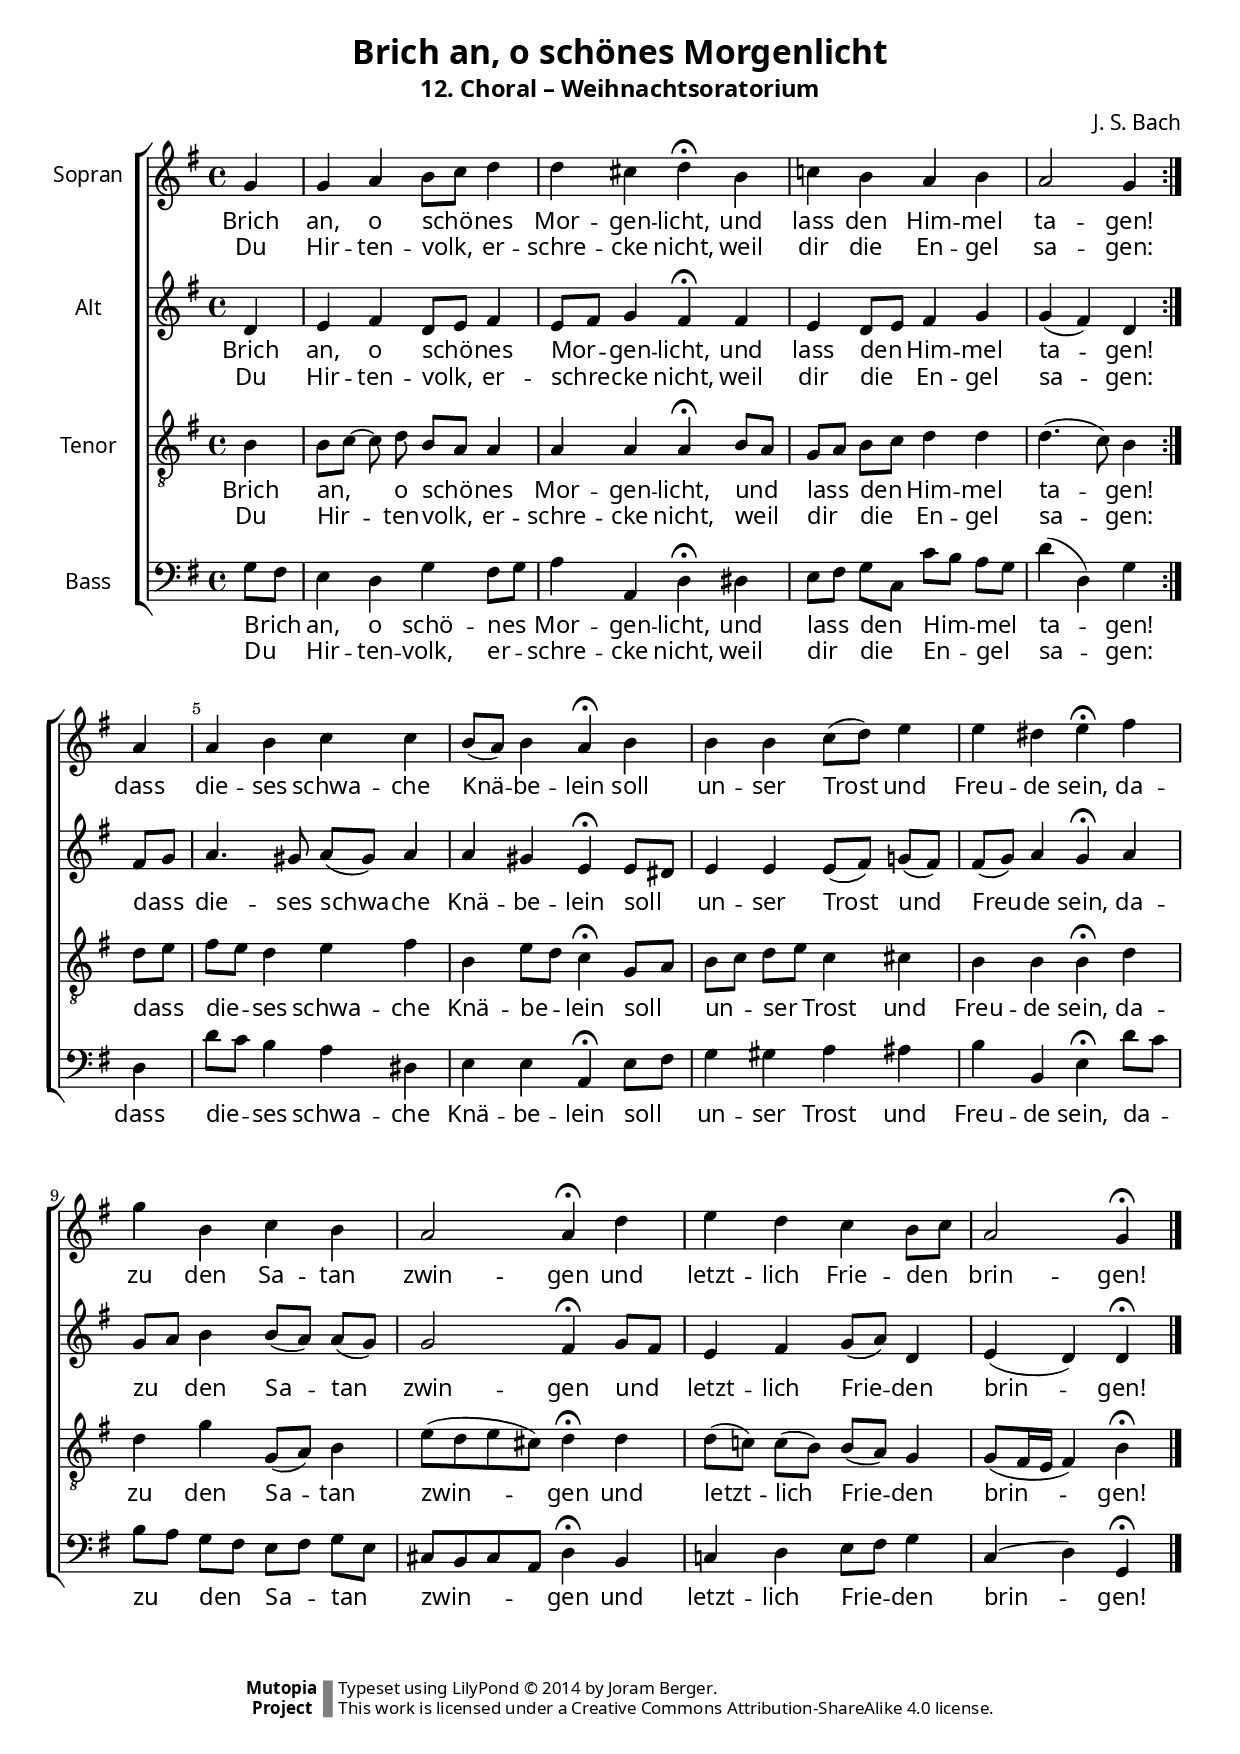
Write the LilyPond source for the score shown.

\version "2.18.0"
\language "deutsch"

\header {
  title = "Brich an, o schönes Morgenlicht"
  subtitle = "12. Choral – Weihnachtsoratorium"
  composer = "J. S. Bach"
  shortcomposer = "Bach"
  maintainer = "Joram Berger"
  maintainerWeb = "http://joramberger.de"
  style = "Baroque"
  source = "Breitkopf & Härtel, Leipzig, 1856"
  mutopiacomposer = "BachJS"
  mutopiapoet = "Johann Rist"
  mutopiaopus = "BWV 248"
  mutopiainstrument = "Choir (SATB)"
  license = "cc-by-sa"
  date = "1734"
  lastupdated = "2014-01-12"
  % footer = "Mutopia-2014/01/00-000"
  % tagline and copyright can be updated with the default
  % Mutopia tagline, this one is a candidate for a new
  % Mutopia default, but not yet decided.
  thecopyright = "Creative Commons Attribution-ShareAlike 4.0"
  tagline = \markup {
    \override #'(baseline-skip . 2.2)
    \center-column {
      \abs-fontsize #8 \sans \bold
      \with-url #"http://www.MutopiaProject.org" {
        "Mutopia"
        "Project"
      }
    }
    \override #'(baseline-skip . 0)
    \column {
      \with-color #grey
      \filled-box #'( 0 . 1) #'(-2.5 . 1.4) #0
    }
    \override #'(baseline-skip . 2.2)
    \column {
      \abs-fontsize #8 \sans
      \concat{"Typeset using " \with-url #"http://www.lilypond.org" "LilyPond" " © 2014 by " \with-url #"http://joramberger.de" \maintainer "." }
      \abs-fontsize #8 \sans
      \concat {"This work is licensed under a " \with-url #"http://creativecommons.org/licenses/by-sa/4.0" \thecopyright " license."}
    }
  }

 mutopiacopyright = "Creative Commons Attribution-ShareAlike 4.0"
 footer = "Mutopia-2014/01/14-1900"
}

#(set-global-staff-size 18.1)


\paper {
  ragged-bottom = ##f
  ragged-last-bottom = ##f
  last-bottom-spacing #'basic-distance = 15
  myStaffSize = #18.5
  fonts = #(make-pango-font-tree
            "Linux Libertine O"
            "Linux Biolinum O"
            "Ubuntu Mono"
            (/ myStaffSize 20))
}

\layout {
  \override Staff.ClefModifier.font-name = #"Century Schoolbook L bold italic"
  \override Staff.ClefModifier.extra-offset = #'(-0.3 . 0.07)
  \override Score.BarNumber.font-name = #"Century Schoolbook L"
}

global = {
  \key g \major
  \time 4/4
  \partial 4
  \autoBeamOff
  \accidentalStyle modern-voice
}

fe = \fermata

soprano = \relative c'' {
  \global
  \repeat volta 2 {
    g4 | g a h8[ c] d4 | d cis d\fe
    h4 | c h a h | a2 g4
  } \break
  a4  | \once \override Score.BarNumber.break-visibility = #all-visible
  a h c c | h8[( a]) h4 a\fe
  h4 | h h c8[( d]) e4 | e dis e\fe
  fis4 | g h, c h | a2 a4\fe
  d4 | e d c h8[ c] | a2 g='4\fe
  \bar "|."
}

alto = \relative c' {
  \global
  \repeat volta 2 {
    d4 | e fis d8[ e] fis4 | e8[ fis] g4 fis\fe
    fis4 | e d8[ e] fis4 g | g( fis) d
  }
  fis8[ g] | a4. gis8 a[( gis]) a4 | a gis e\fe
  e8[ dis] | e4 e e8[( fis]) g[( fis]) | fis8[( g]) a4 g\fe
  a4 | g8[ a] h4 h8[( a]) a[( g]) | g2 fis4\fe
  g8[ fis] | e4 fis g8[( a]) d,4 | e( d) d='\fe
}

tenor = \relative c' {
  \global
  \repeat volta 2 {
    h4 | h8[ c] ~ c d h[ a] a4 | a a a\fe
    h8[a] | g[a] h[ c] d4 d | d4.( c8) h4
  }
  d8[ e] | fis[ e] d4 e fis | h, e8[ d] c4\fe
  g8[ a] | h[ c] d[ e] c4 cis | h h h\fe
  d4 | d g g,8[( a]) h4 | e8[( d e cis]) d4\fe
  d4 | d8[( c]) c[( h]) h[( a]) g4 | g8[( fis16 e] fis4) h=\fe
}

bass = \relative c' {
  \global
  \repeat volta 2 {
    g8[ fis] | e4 d g fis8[ g] | a4 a, d\fe
    dis4 | e8[ fis] g[ c,] c'[ h] a[ g] | d'4( d,) g
  }
  d4 | d'8[ c] h4 a dis, | e e a,\fe
  e'8[ fis] | g4 gis a ais | h h, e\fe
  d'8[ c] | h[ a] g[ fis] e[ fis] g[ e] | cis[ h cis a] d4\fe
  h4 | c d e8[ fis] g4 | \shape #'((0 . -0.2) (0 . -0.8) (0 . -0.8) (0 . 0)) Slur c,( d) g,=,\fe
}


text = \lyricmode {
  Brich an, o schö -- nes Mor -- gen -- licht, und lass den Him -- mel ta -- gen!
  dass die -- ses schwa -- che Knä -- be -- lein soll un -- ser Trost und Freu -- de sein,
  da -- zu den Sa -- tan zwin -- gen und letzt -- lich Frie -- den brin -- gen!
}

textB = \lyricmode {
  Du Hir -- ten -- volk, er -- schre -- cke nicht, weil dir die En -- gel sa -- gen:
}


\score {
  \new ChoirStaff <<
    \new Staff \with {
      instrumentName = "Sopran"
    } { \soprano }
    \addlyrics { \text }
    \addlyrics { \textB }
    \new Staff \with {
      instrumentName = "Alt"
    } { \alto }
    \addlyrics { \text }
    \addlyrics { \textB }
    \new Staff \with {
      instrumentName = "Tenor"
    } { \clef "treble_8" \tenor }
    \addlyrics { \text }
    \addlyrics { \textB }
    \new Staff \with {
      instrumentName = "Bass"
    } { \clef "bass" \bass }
    \addlyrics { \text }
    \addlyrics { \textB }
  >>
  \layout { }
}

\score {
  <<
    \soprano
    \alto
    \tenor
    \bass
  >>
  \midi {
    \set Score.midiInstrument = "oboe"
    \tempo 4 = 100
  }
}
